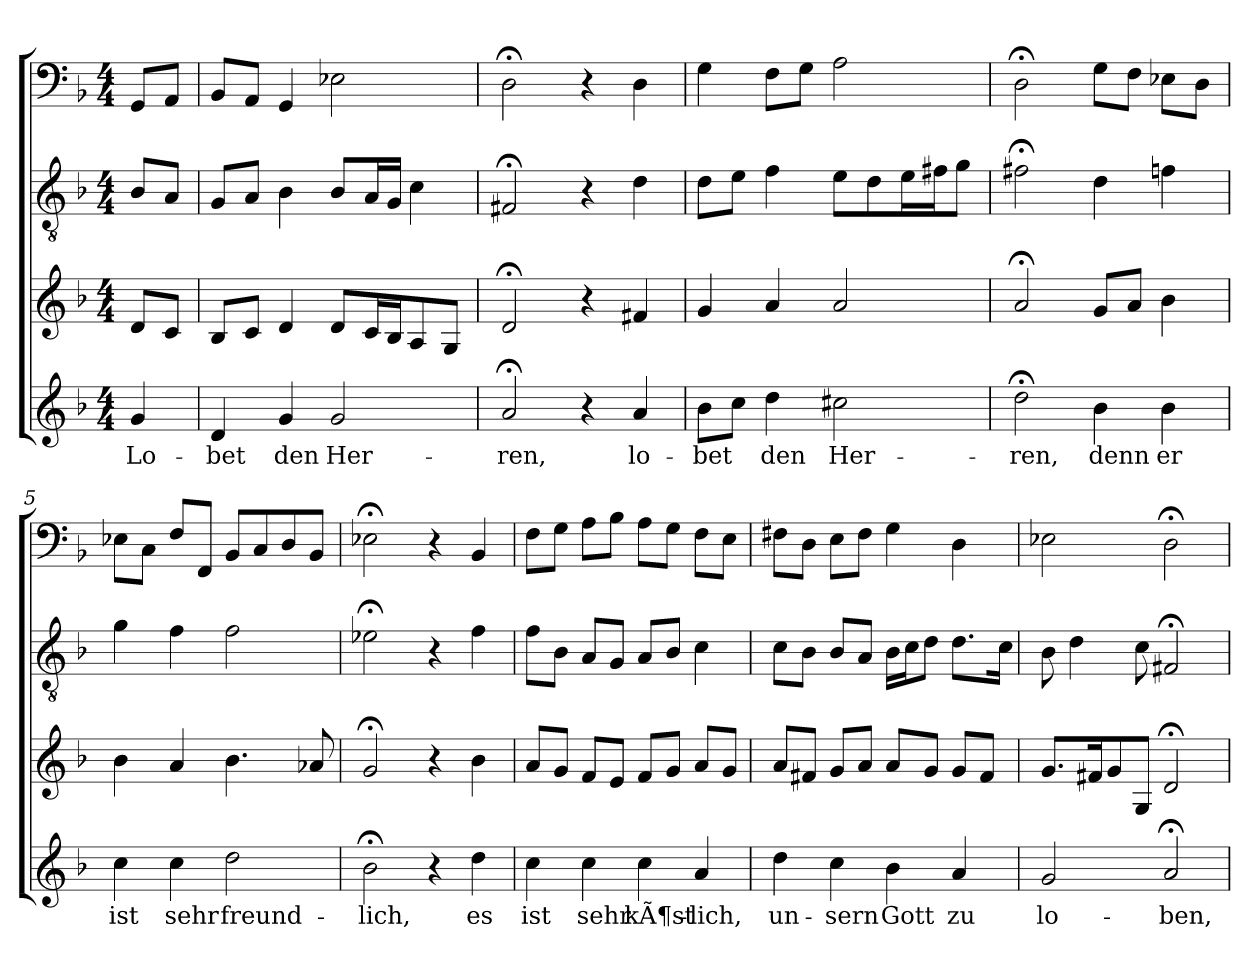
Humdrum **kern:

**kern	**text	**kern	**kern	**kern
*part4	*part4	*part3	*part2	*part1
*staff4	*staff4	*staff3	*staff2	*staff1
*clefG2	*	*clefG2	*clefGv2	*clefF4
*k[b-]	*	*k[b-]	*k[b-]	*k[b-]
*d:	*	*d:	*d:	*d:
*M4/4	*	*M4/4	*M4/4	*M4/4
=	=	=	=	=
4g	Lo-	8dL	8B-L	8GGL
.	.	8cJ	8AJ	8AAJ
=1	=1	=1	=1	=1
4d	-bet	8B-L	8GL	8BB-L
.	.	8cJ	8AJ	8AAJ
4g	den	4d	4B-	4GG
2g	Her-	8dL	8B-L	2E-X
.	.	16cL	16AL	.
.	.	16B-J	16GJJ	.
.	.	8A	4c	.
.	.	8GJ	.	.
=2	=2	=2	=2	=2
2a;<	-ren,	2d;<	2F#X;<	2D;<
4r	.	4r	4r	4r
4a	lo-	4f#X	4d	4D
=3	=3	=3	=3	=3
8b-L	-bet	4g	8dL	4G
8ccJ	.	.	8eJ	.
4dd	den	4a	4f	8FL
.	.	.	.	8GJ
2cc#X	Her-	2a	8eL	2A
.	.	.	8d	.
.	.	.	16eL	.
.	.	.	16f#XJ	.
.	.	.	8gJ	.
=4	=4	=4	=4	=4
2dd;<	-ren,	2a;<	2f#X;<	2D;<
4b-	denn	8gL	4d	8GL
.	.	8aJ	.	8FJ
4b-	er	4b-	4fn	8E-XL
.	.	.	.	8DJ
=5	=5	=5	=5	=5
4cc	ist	4b-	4g	8E-XL
.	.	.	.	8CJ
4cc	sehr	4a	4f	8FL
.	.	.	.	8FFJ
2dd	freund-	4.b-	2f	8BB-L
.	.	.	.	8C
.	.	.	.	8D
.	.	8a-X	.	8BB-J
=6	=6	=6	=6	=6
2b-;<	-lich,	2g;<	2e-X;<	2E-X;<
4r	.	4r	4r	4r
4dd	es	4b-	4f	4BB-
=7	=7	=7	=7	=7
4cc	ist	8aL	8fL	8FL
.	.	8gJ	8B-J	8GJ
4cc	sehr	8fL	8AL	8AL
.	.	8eJ	8GJ	8B-J
4cc	kÃ¶st-	8fL	8AL	8AL
.	.	8gJ	8B-J	8GJ
4a	-lich,	8aL	4c	8FL
.	.	8gJ	.	8EJ
=8	=8	=8	=8	=8
4dd	un-	8aL	8cL	8F#XL
.	.	8f#XJ	8B-J	8DJ
4cc	-sern	8gL	8B-L	8EL
.	.	8aJ	8AJ	8F#J
4b-	Gott	8aL	16B-LL	4G
.	.	.	16cJ	.
.	.	8gJ	8dJ	.
4a	zu	8gL	8.dL	4D
.	.	8f#J	.	.
.	.	.	16cJk	.
=9	=9	=9	=9	=9
2g	lo-	8.gL	8B-	2E-X
.	.	.	4d	.
.	.	16f#XK	.	.
.	.	8g	.	.
.	.	8GJ	8c	.
2a;<	-ben,	2d;<	2F#X;<	2D;<
=	=	=	=	=
*-	*-	*-	*-	*-
